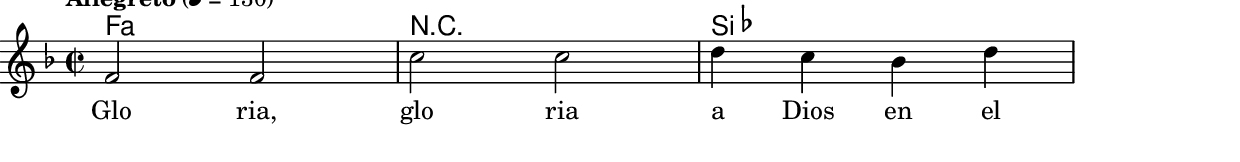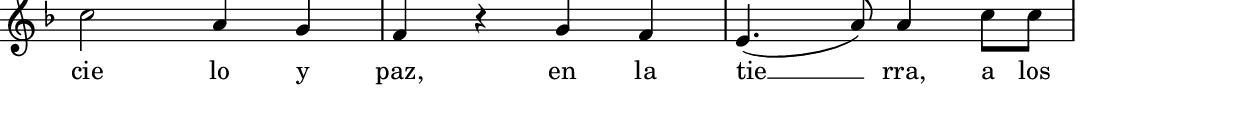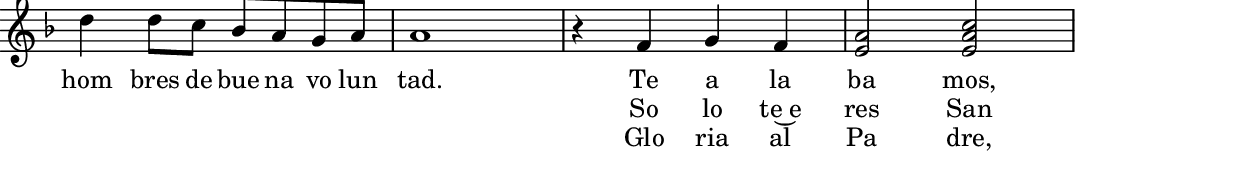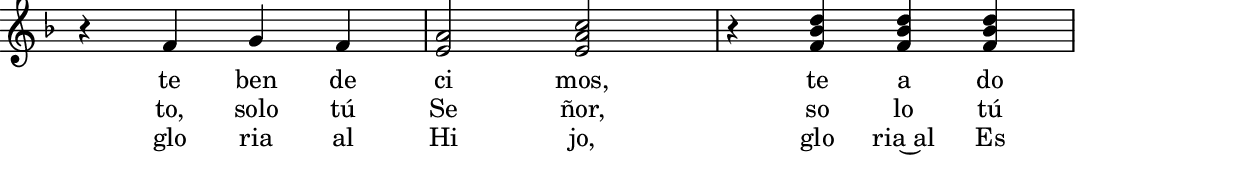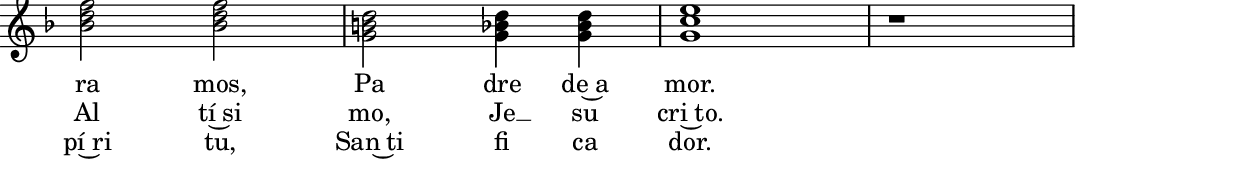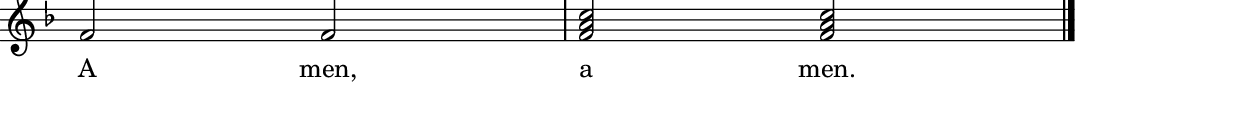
%% Generated by lilypond-book
%% Options: [indent=0\mm,line-width=529\pt]
\include "lilypond-book-preamble.ly"


% ****************************************************************
% Start cut-&-pastable-section
% ****************************************************************



\paper {
  indent = 0\mm
  line-width = 529\pt
  % offset the left padding, also add 1mm as lilypond creates cropped
  % images with a little space on the right
  line-width = #(- line-width (* mm  3.000000) (* mm 1))
}

\layout {
  
}





% ****************************************************************
% ly snippet:
% ****************************************************************
\sourcefileline 114
\language "espanol"
        \version "2.18.0"
        \markup { \fill-line { \center-column { \fontsize #5 "Misa Italiana" \fontsize #3 \caps "Gloria a Dios" } } }
        \markup { \fill-line { " " \center-column { \fontsize #2 "Pbro. Jesús María Sánchez" \small "Arreglo Samuel Gutiérrez e Isabel Martinez" } } }
        \header {
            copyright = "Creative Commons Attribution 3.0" 
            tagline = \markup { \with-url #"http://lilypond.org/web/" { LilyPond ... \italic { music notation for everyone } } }
            breakbefore = ##t
        }

        instrumento = \relative do' {
            \tempo "Allegreto" 4 = 130
            \key re \major
            \time 2/2
            \newSpacingSection
            \override Score.SpacingSpanner.spacing-increment = #5
            \repeat volta 1 {
                re2 re2			| %1
                la'2 la2			| %2
                si4 la4 sol4 si4		| %3
                la2 fas4 mi4			| %4
                re4 r4 mi4 re4		| %5
                dos4.( fas8) fas4 la8 la8	| %6
                si4 si8 la8 sol8 fas8 mi8 fas8 | %7
                fas1				| %8
                r4 re4 mi4 re4		| %9
                <dos fas>2 <dos fas la>2	| %10
                r4 re4 mi4 re4	 	| %11
                <dos fas>2 <dos fas la>2 	| %12
                r4 <re sol si>4 <re sol si>4 <re sol si>4 | %13
                <sol si re>2 <sol si re>2	| %14
                <mi sols si>2 <mi sol si>4 <mi sol si>4 | %15
                <mi la dos>1			| %16
                r1^\markup { \center-column { "Da Capo al Fine" } } | %17
            } \break
            re2^\markup { \center-column { "Fine" } } re2	| %18
            <re fas la>2 <re fas la>2	| %19
            \bar "|." \break
        }
        letra_uno = \lyricmode { 
            Glo ria, glo ria a Dios en el cie lo y paz,
            en la tie __ rra, a los hom bres de bue na vo lun tad.
            Te a la ba mos, te ben de ci mos, te a do ra mos, Pa dre de~a mor.
            A men, a men.
        }

        letra_dos = \lyricmode { 
            _ _ _ _ _ _ _ _ _ _ _ _ _ _ _ _ _ _ _ _ _ _ _ _ _ _
            So lo te~e res San to, solo tú Se ñor,
            so lo tú Al tí~si mo, Je __ su cri~to.
        }

        letra_tres = \lyricmode { 
            _ _ _ _ _ _ _ _ _ _ _ _ _ _ _ _ _ _ _ _ _ _ _ _ _ _
            Glo ria al Pa dre, glo ria al Hi jo,
            glo ria~al Es pí~ri tu, San~ti fi ca dor.
        }

        acordes = \new ChordNames {
            \set chordChanges = ##t
            \italianChords
            \chordmode { 
                fa1 R1 sib1 fa1 re1:m la1:m sib2 do2:7 fa1
                re1:m la1:m re1:m la1:m sib1 R1 sol1:7 do1 do1:7
                re1
            }
        }

        \score {
            <<
                \acordes
                \new Staff { <<
                \set Staff.midiInstrument = #"oboe"
                \transposition fa
                \transpose do mib
                \new Voice = "voz"
                \instrumento
                >>}
                \new Lyrics \lyricsto "voz" { 
                \letra_uno
                }
                \new Lyrics \lyricsto "voz" { 
                \letra_dos
                }
                \new Lyrics \lyricsto "voz" { 
                \letra_tres
                }
            >>
            \midi {}
            \layout {}
        }

        \paper {
            #( set-default-paper-size "letter" )
        }



% ****************************************************************
% end ly snippet
% ****************************************************************
